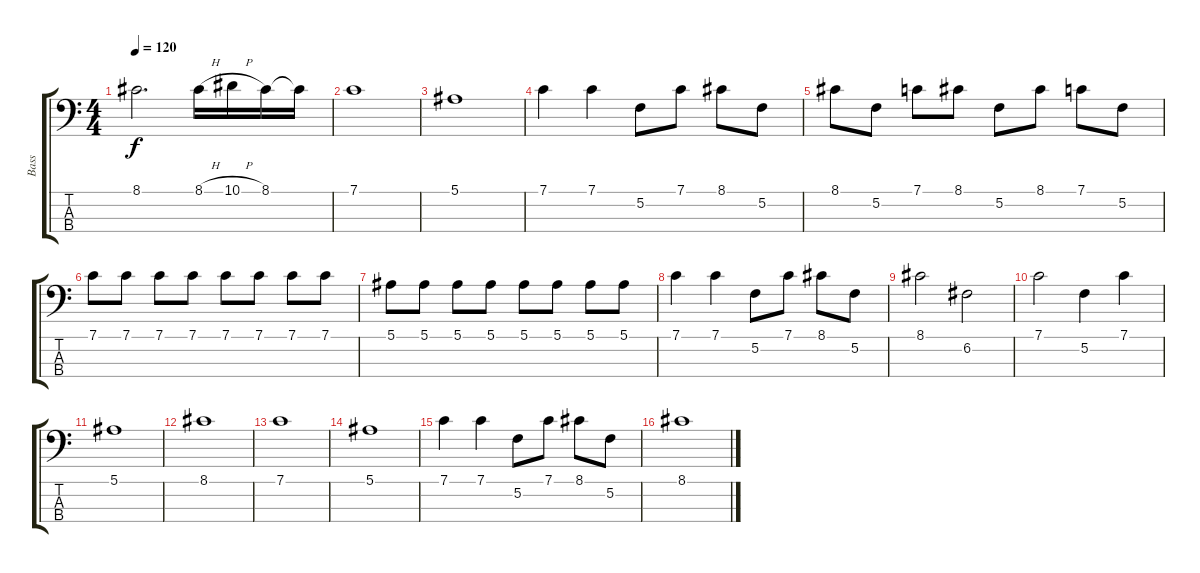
\track ("Bass" "Bass") {instrument electricbassfinger}
\staff {score tabs}
\tuning (F2 C2 G1 D1) {hide}
\ts (4 4)
\tempo 120
\clef f4
\ks c
8.1.2{d dy f instrument electricbassfinger} 8.1{h}.16 10.1{h}.16 8.1.16 8.1{t}.16 |
7.1.1 |
5.1.1 |
7.1.4 7.1.4 5.2.8 7.1.8 8.1.8 5.2.8 |
8.1.8 5.2.8 7.1.8 8.1.8 5.2.8 8.1.8 7.1.8 5.2.8 |
7.1.8 7.1.8 7.1.8 7.1.8 7.1.8 7.1.8 7.1.8 7.1.8 |
5.1.8 5.1.8 5.1.8 5.1.8 5.1.8 5.1.8 5.1.8 5.1.8 |
7.1.4 7.1.4 5.2.8 7.1.8 8.1.8 5.2.8 |
8.1.2 6.2.2 |
7.1.2 5.2.4 7.1.4 |
5.1.1 |
8.1.1 |
7.1.1 |
5.1.1 |
7.1.4 7.1.4 5.2.8 7.1.8 8.1.8 5.2.8 |
8.1.1
